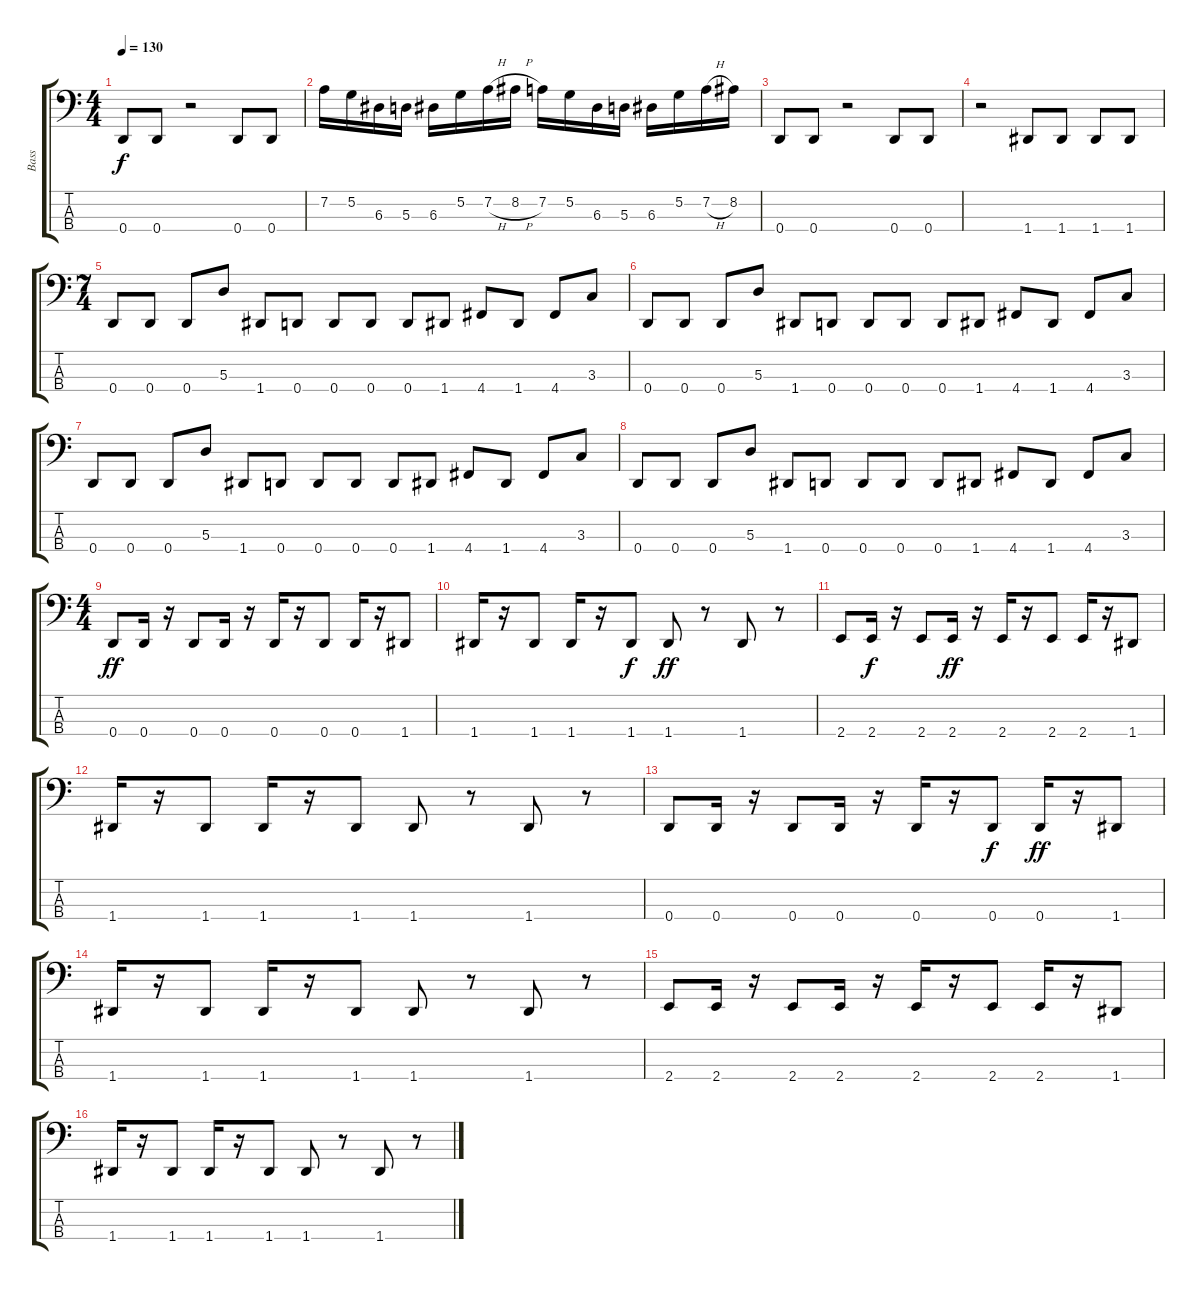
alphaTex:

\track ("Bass" "Bass") {instrument electricbassfinger}
\staff {score tabs}
\tuning (G2 D2 A1 D1) {hide}
\ts (4 4)
\tempo 130
\clef f4
\ks c
0.4.8{dy f} 0.4.8 r.2 0.4.8 0.4.8 |
7.2.16 5.2.16 6.3.16 5.3.16 6.3.16 5.2.16 7.2{h}.16 8.2{h}.16 7.2.16 5.2.16 6.3.16 5.3.16 6.3.16 5.2.16 7.2{h}.16 8.2.16 |
0.4.8 0.4.8 r.2 0.4.8 0.4.8 |
r.2 1.4.8 1.4.8 1.4.8 1.4.8 |
\ts (7 4)
0.4.8 0.4.8 0.4.8 5.3.8 1.4.8 0.4.8 0.4.8 0.4.8 0.4.8 1.4.8 4.4.8 1.4.8 4.4.8 3.3.8 |
0.4.8 0.4.8 0.4.8 5.3.8 1.4.8 0.4.8 0.4.8 0.4.8 0.4.8 1.4.8 4.4.8 1.4.8 4.4.8 3.3.8 |
0.4.8 0.4.8 0.4.8 5.3.8 1.4.8 0.4.8 0.4.8 0.4.8 0.4.8 1.4.8 4.4.8 1.4.8 4.4.8 3.3.8 |
0.4.8 0.4.8 0.4.8 5.3.8 1.4.8 0.4.8 0.4.8 0.4.8 0.4.8 1.4.8 4.4.8 1.4.8 4.4.8 3.3.8 |
\ts (4 4)
0.4.8{dy ff volume 14} 0.4.16 r.16 0.4.8 0.4.16 r.16 0.4.16 r.16 0.4.8 0.4.16 r.16 1.4.8 |
1.4.16 r.16 1.4.8 1.4.16 r.16 1.4.8{dy f} 1.4.8{dy ff} r.8 1.4.8 r.8 |
2.4.8 2.4.16{dy f} r.16 2.4.8 2.4.16{dy ff} r.16 2.4.16 r.16 2.4.8 2.4.16 r.16 1.4.8 |
1.4.16 r.16 1.4.8 1.4.16 r.16 1.4.8 1.4.8 r.8 1.4.8 r.8 |
0.4.8 0.4.16 r.16 0.4.8 0.4.16 r.16 0.4.16 r.16 0.4.8{dy f} 0.4.16{dy ff} r.16 1.4.8 |
1.4.16 r.16 1.4.8 1.4.16 r.16 1.4.8 1.4.8 r.8 1.4.8 r.8 |
2.4.8 2.4.16 r.16 2.4.8 2.4.16 r.16 2.4.16 r.16 2.4.8 2.4.16 r.16 1.4.8 |
1.4.16 r.16 1.4.8 1.4.16 r.16 1.4.8 1.4.8 r.8 1.4.8 r.8
